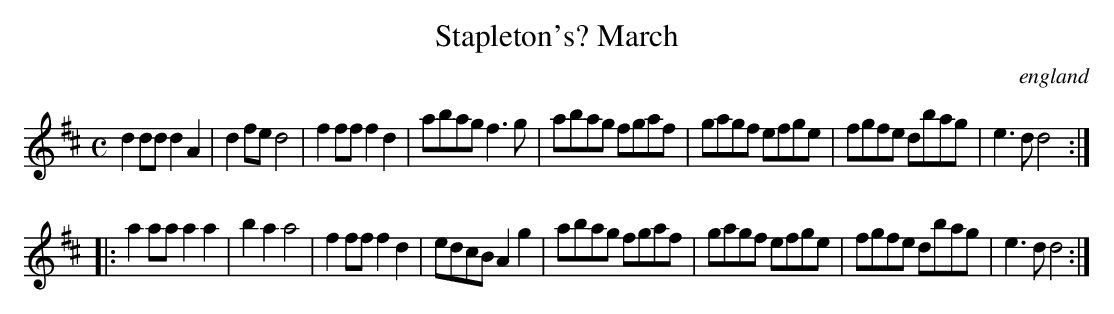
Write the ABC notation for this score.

X:1
T:Stapleton's? March
O:england
M:C
K:D
d2dd d2A2|d2fe d4|f2ff f2d2|abag f3g|\
abag fgaf|gagf efge|fgfe dbag|e3d d4:|
|:a2aa a2a2|b2a2a4|f2ff f2d2| edcB A2g2|\
abag fgaf|gagf efge| fgfe dbag| e3d d4:|
